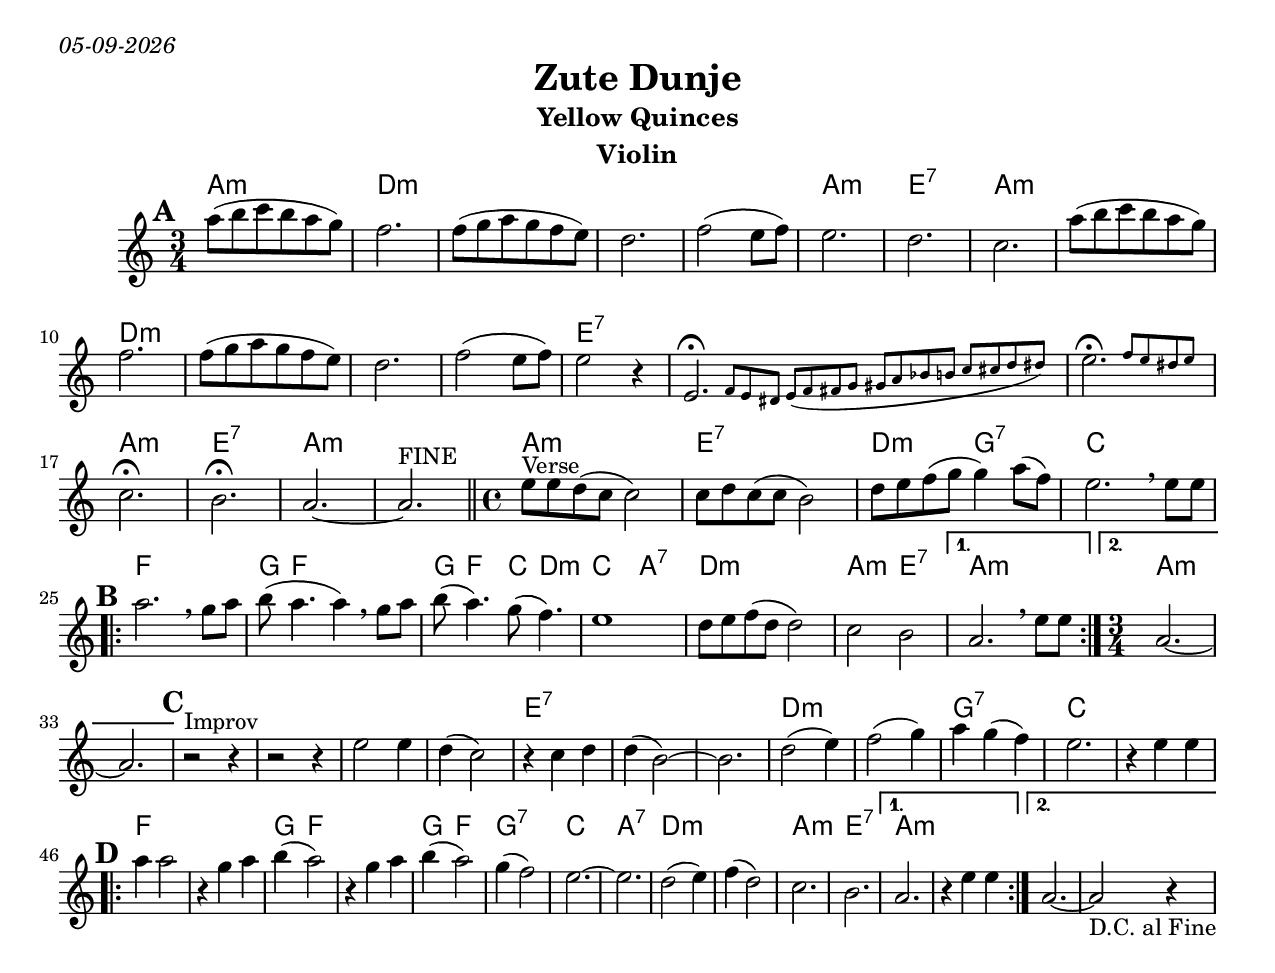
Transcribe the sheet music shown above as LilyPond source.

\version "2.18.0"
\include "english.ly"
%\pointAndClickOff
\paper{
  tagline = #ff
  print-all-headers = ##t
  #(set-paper-size "letter")
}
date = #(strftime "%d-%m-%Y" (localtime (current-time)))

\markup{ \italic{ \date }  }

%\markup{ Got something to say? }

global = {
  \clef treble
  \key e \minor
  \time 3/4
  \set Score.markFormatter = #format-mark-box-alphabet
}

%#################################### Melody ########################
%melody =  \transpose c d \relative c' {  %transpose for clarinet
melody = \relative c'' {
  \global
  %\partial 16*3 a16 d f   %lead in notes
  \mark \default
  e8(fs g fs e d)
  c2.
  c8(d e d c b)
  a2.

  c2( b8 c)
  b2.
  a2.
  g2.

  e'8(fs g fs e d)
  c2.
  c8(d e d c b)
  a2.|

  c2( b8 c)|
  b2 r4|
  \afterGrace b,2.\fermata {c8 b as b([c cs d] ds[ e f fs] g[ gs a as])}
  \afterGrace b2.\fermata  {c8 b as b}
  g2. \fermata
  fs2. \fermata|
  e2.~
  e2.^FINE \bar "||"

  \time 4/4
  b'8 ^Verse b a(g g2)
  g8 a g(g fs2)
  a8 b c (d d4) e8(c)
  b2. \breathe b8 b|
  \break

  \repeat volta 2{
   \mark \default
   e2. \breathe d8 e
   fs8( e4. e4) \breathe d8 e
   fs8 (e4.) d8(c4.)
   b1
   a8 b c(a a2)
   g2 fs
  }
  \alternative {
    {e2. \breathe b'8 b }
    {\time 3/4 e,2. ~ e2. }
  }

  %\repeat volta 2{
   \mark \default
   r2 ^Improv r4
   r2 r4
   b'2 b4
   a4(g2)

   r4 g a
   a4(fs2)~
   fs2.
   a2(b4)
   c2 (d4)
   e4 d(c)
   b2.
   r4 b b
 % }
    \break
   \repeat volta 2{
   \mark \default
   e4 e2
   r4 d e
   fs4(e2)
   r4 d e

   fs4(e2)
   d4(c2)
   b2.~
   b2.

   a2(b4)
   c4(a2)
   g2.
   fs2.

   }
   \alternative{
     {e2. r4 b' b}
     {e,2.~
      e2 _"D.C. al Fine"  r4}
   }

}
%################################# Lyrics #####################
%\addlyrics{ \set stanza = #"1. " }
%################################# Chords #######################
harmonies = \chordmode {
  e4*3:m
  a4*12:m
  e4*3:m
  b4*3:7
  e4*6:m
  a4*12:m
  b4*9:7
  e4*3:m
  b4*3:7
  e4*6:m
  e1:m
  b4*4:7
  a2:m d2:7
  g1
  %
  c1
  d8 c8*7
  d8 c8*3 g8 a8*3:m
  g2 e2:7
  a1:m
  e2:m b2:7
  e1:m
  %
  e4*18:m
  b4*9:7
  a4*6:m
  d4*3:7
  g4*6
  %
  c4*6
  d4 c4*5
  d4 c2
  d4*3:7
  g4*3
  e4*3:7
  a4*6:m
  e4*3:m
  b4*3:7
  e4*12:m

}

\score {
  <<
    \new ChordNames {
      \set chordChanges = ##f
       \transpose e a  \harmonies
    }
    \new Staff  \transpose e a \melody
  >>
  \header{
    title= "Zute Dunje"
    subtitle="Yellow Quinces"
    composer= ""
    instrument = "Violin"
    arranger= ""
  }
  \midi{\tempo 4 = 120}
  \layout{indent = 1.0\cm}
}
%{
% more verses:
\markup{}
\markup {
  \fill-line {
    \hspace #0.1 % distance from left margin
    \column {
      \line { "1."
	\column {
	  ""
	}
      }
      \hspace #0.2 % vertical distance between verses
      \line { "2."
	\column {
	 ""
	}
      }
    }
    \hspace #0.1  % horiz. distance between columns
    \column {
      \line { "3."
	\column {
	  ""
	}
      }
      \hspace #0.2 % distance between verses
      \line { "4."
	\column {
	 ""
	}
      }
    }
    \hspace #0.1 % distance to right margin
  }
}

%}
